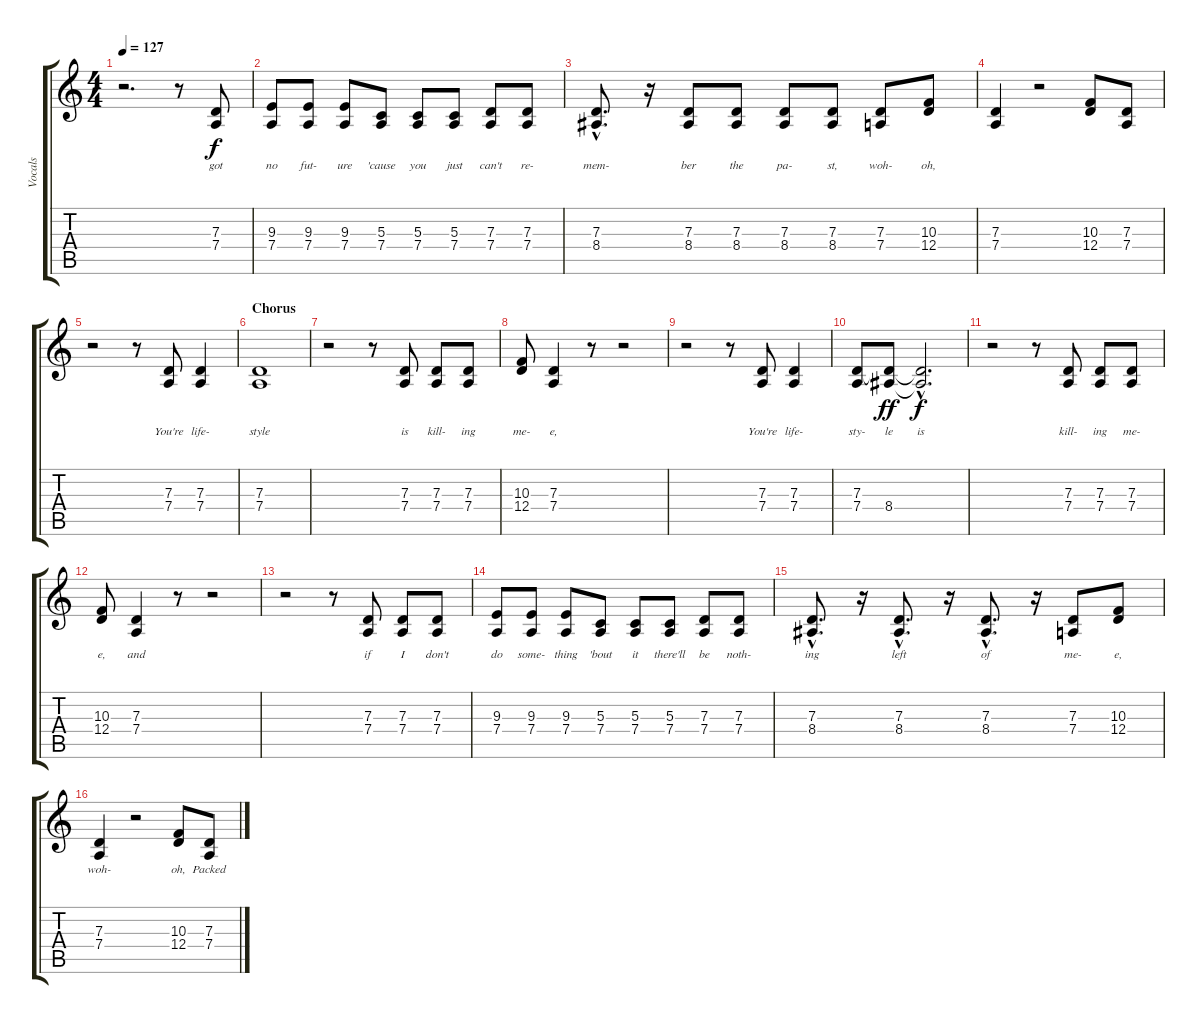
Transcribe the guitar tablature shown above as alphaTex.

\track ("Vocals" "Vocals") {instrument electricpiano2}
\staff {score tabs}
\tuning (E4 B3 G3 D3 A2 E2) {hide}
\ts (4 4)
\tempo 127
\clef g2
\ks c
r.2{d dy f} r.8 (7.3 7.4).8{lyrics (0 "got") lyrics (1 "") lyrics (2 "") lyrics (3 "") lyrics (4 "")} |
(9.3 7.4).8{lyrics (0 "no") lyrics (1 "") lyrics (2 "") lyrics (3 "") lyrics (4 "")} (9.3 7.4).8{lyrics (0 "fut-") lyrics (1 "") lyrics (2 "") lyrics (3 "") lyrics (4 "")} (9.3 7.4).8{lyrics (0 "ure") lyrics (1 "") lyrics (2 "") lyrics (3 "") lyrics (4 "")} (5.3 7.4).8{lyrics (0 "'cause") lyrics (1 "") lyrics (2 "") lyrics (3 "") lyrics (4 "")} (5.3 7.4).8{lyrics (0 "you") lyrics (1 "") lyrics (2 "") lyrics (3 "") lyrics (4 "")} (5.3 7.4).8{lyrics (0 "just") lyrics (1 "") lyrics (2 "") lyrics (3 "") lyrics (4 "")} (7.3 7.4).8{lyrics (0 "can't") lyrics (1 "") lyrics (2 "") lyrics (3 "") lyrics (4 "")} (7.3 7.4).8{lyrics (0 "re-") lyrics (1 "") lyrics (2 "") lyrics (3 "") lyrics (4 "")} |
(7.3{hac} 8.4{hac}).8{d lyrics (0 "mem-") lyrics (1 "") lyrics (2 "") lyrics (3 "") lyrics (4 "")} r.16 (7.3 8.4).8{lyrics (0 "ber") lyrics (1 "") lyrics (2 "") lyrics (3 "") lyrics (4 "")} (7.3 8.4).8{lyrics (0 "the") lyrics (1 "") lyrics (2 "") lyrics (3 "") lyrics (4 "")} (7.3 8.4).8{lyrics (0 "pa-") lyrics (1 "") lyrics (2 "") lyrics (3 "") lyrics (4 "")} (7.3 8.4).8{lyrics (0 "st,") lyrics (1 "") lyrics (2 "") lyrics (3 "") lyrics (4 "")} (7.3 7.4).8{lyrics (0 "woh-") lyrics (1 "") lyrics (2 "") lyrics (3 "") lyrics (4 "")} (10.3 12.4).8{lyrics (0 "oh,") lyrics (1 "") lyrics (2 "") lyrics (3 "") lyrics (4 "")} |
(7.3 7.4).4{lyrics (0 "") lyrics (1 "") lyrics (2 "") lyrics (3 "") lyrics (4 "")} r.2 (10.3 12.4).8 (7.3 7.4).8 |
r.2 r.8 (7.3 7.4).8{lyrics (0 "") lyrics (1 "You're") lyrics (2 "") lyrics (3 "") lyrics (4 "")} (7.3 7.4).4{lyrics (0 "") lyrics (1 "life-") lyrics (2 "") lyrics (3 "") lyrics (4 "")} |
\section ("" "Chorus")
(7.3 7.4).1{lyrics (0 "") lyrics (1 "style") lyrics (2 "") lyrics (3 "") lyrics (4 "")} |
r.2 r.8 (7.3 7.4).8{lyrics (0 "") lyrics (1 "is") lyrics (2 "") lyrics (3 "") lyrics (4 "")} (7.3 7.4).8{lyrics (0 "") lyrics (1 "kill-") lyrics (2 "") lyrics (3 "") lyrics (4 "")} (7.3 7.4).8{lyrics (0 "") lyrics (1 "ing") lyrics (2 "") lyrics (3 "") lyrics (4 "")} |
(10.3 12.4).8{lyrics (0 "") lyrics (1 "me-") lyrics (2 "") lyrics (3 "") lyrics (4 "")} (7.3 7.4).4{lyrics (0 "") lyrics (1 "e,") lyrics (2 "") lyrics (3 "") lyrics (4 "")} r.8 r.2 |
r.2 r.8 (7.3 7.4).8{lyrics (0 "") lyrics (1 "You're") lyrics (2 "") lyrics (3 "") lyrics (4 "")} (7.3 7.4).4{lyrics (0 "") lyrics (1 "life-") lyrics (2 "") lyrics (3 "") lyrics (4 "")} |
(7.3 7.4).8{lyrics (0 "") lyrics (1 "sty-") lyrics (2 "") lyrics (3 "") lyrics (4 "")} (7.3{t} 8.4).8{lyrics (0 "") lyrics (1 "le") lyrics (2 "") lyrics (3 "") lyrics (4 "") dy ff} (7.3{hac t} 8.4{hac t}).2{d lyrics (0 "") lyrics (1 "is") lyrics (2 "") lyrics (3 "") lyrics (4 "") dy f} |
r.2 r.8 (7.3 7.4).8{lyrics (0 "") lyrics (1 "kill-") lyrics (2 "") lyrics (3 "") lyrics (4 "")} (7.3 7.4).8{lyrics (0 "") lyrics (1 "ing") lyrics (2 "") lyrics (3 "") lyrics (4 "")} (7.3 7.4).8{lyrics (0 "") lyrics (1 "me-") lyrics (2 "") lyrics (3 "") lyrics (4 "")} |
(10.3 12.4).8{lyrics (0 "") lyrics (1 "e,") lyrics (2 "") lyrics (3 "") lyrics (4 "")} (7.3 7.4).4{lyrics (0 "") lyrics (1 "and") lyrics (2 "") lyrics (3 "") lyrics (4 "")} r.8 r.2 |
r.2 r.8 (7.3 7.4).8{lyrics (0 "") lyrics (1 "if") lyrics (2 "") lyrics (3 "") lyrics (4 "")} (7.3 7.4).8{lyrics (0 "") lyrics (1 "I") lyrics (2 "") lyrics (3 "") lyrics (4 "")} (7.3 7.4).8{lyrics (0 "") lyrics (1 "don't") lyrics (2 "") lyrics (3 "") lyrics (4 "")} |
(9.3 7.4).8{lyrics (0 "") lyrics (1 "do") lyrics (2 "") lyrics (3 "") lyrics (4 "")} (9.3 7.4).8{lyrics (0 "") lyrics (1 "some-") lyrics (2 "") lyrics (3 "") lyrics (4 "")} (9.3 7.4).8{lyrics (0 "") lyrics (1 "thing") lyrics (2 "") lyrics (3 "") lyrics (4 "")} (5.3 7.4).8{lyrics (0 "") lyrics (1 "'bout") lyrics (2 "") lyrics (3 "") lyrics (4 "")} (5.3 7.4).8{lyrics (0 "") lyrics (1 "it") lyrics (2 "") lyrics (3 "") lyrics (4 "")} (5.3 7.4).8{lyrics (0 "") lyrics (1 "there'll") lyrics (2 "") lyrics (3 "") lyrics (4 "")} (7.3 7.4).8{lyrics (0 "") lyrics (1 "be") lyrics (2 "") lyrics (3 "") lyrics (4 "")} (7.3 7.4).8{lyrics (0 "") lyrics (1 "noth-") lyrics (2 "") lyrics (3 "") lyrics (4 "")} |
(7.3{hac} 8.4{hac}).8{d lyrics (0 "") lyrics (1 "ing") lyrics (2 "") lyrics (3 "") lyrics (4 "")} r.16 (7.3{hac} 8.4{hac}).8{d lyrics (0 "") lyrics (1 "left") lyrics (2 "") lyrics (3 "") lyrics (4 "")} r.16 (7.3{hac} 8.4{hac}).8{d lyrics (0 "") lyrics (1 "of") lyrics (2 "") lyrics (3 "") lyrics (4 "")} r.16 (7.3 7.4).8{lyrics (0 "") lyrics (1 "me-") lyrics (2 "") lyrics (3 "") lyrics (4 "")} (10.3 12.4).8{lyrics (0 "") lyrics (1 "e,") lyrics (2 "") lyrics (3 "") lyrics (4 "")} |
(7.3 7.4).4{lyrics (0 "") lyrics (1 "woh-") lyrics (2 "") lyrics (3 "") lyrics (4 "")} r.2 (10.3 12.4).8{lyrics (0 "") lyrics (1 "oh,") lyrics (2 "") lyrics (3 "") lyrics (4 "")} (7.3 7.4).8{lyrics (0 "") lyrics (1 "Packed") lyrics (2 "") lyrics (3 "") lyrics (4 "")}
